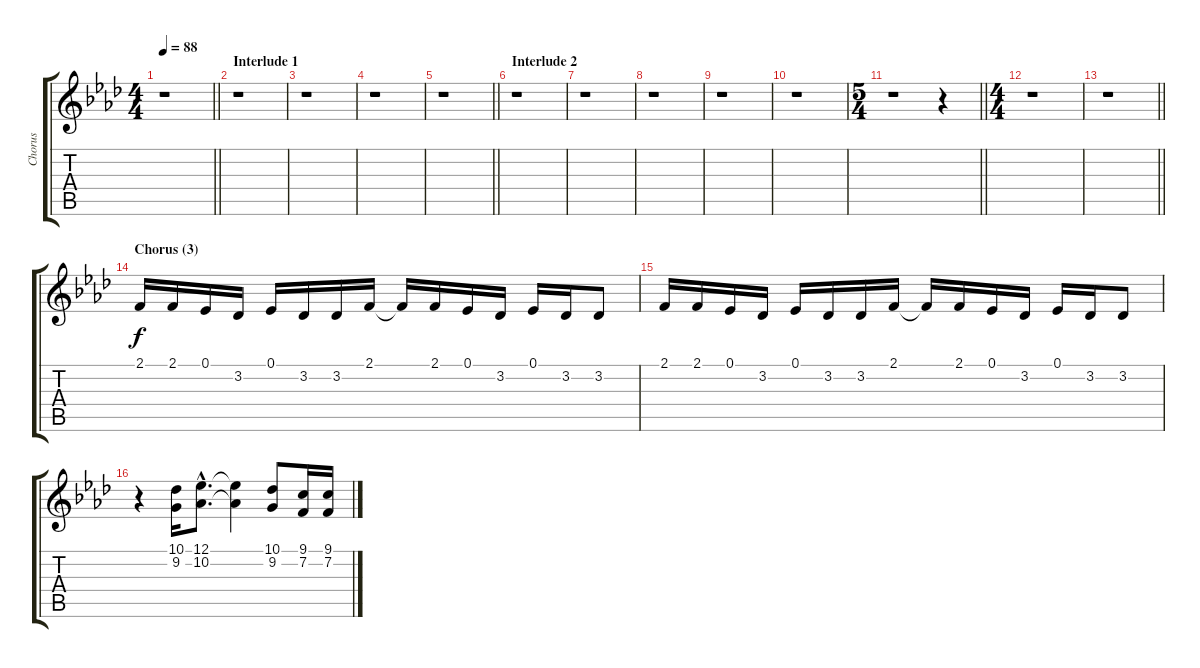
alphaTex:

\track ("Chorus" "Chorus") {instrument sopranosax}
\staff {score tabs}
\tuning (Eb4 Bb3 Gb3 Db3 Ab2 Eb2) {hide}
\ts (4 4)
\tempo 88
\clef g2
\barLineRight lightlight
\ks fminor
r.1{dy f} |
\section ("" "Interlude 1")
r.1 |
r.1 |
r.1 |
\barLineRight lightlight
r.1 |
\section ("" "Interlude 2")
r.1 |
r.1 |
r.1 |
r.1 |
r.1 |
\ts (5 4)
\barLineRight lightlight
r.1 r.4 |
\ts (4 4)
r.1 |
\barLineRight lightlight
r.1 |
\section ("" "Chorus (3)")
2.1.16 2.1.16 0.1.16 3.2.16 0.1.16 3.2.16 3.2.16 2.1.16 2.1{t}.16 2.1.16 0.1.16 3.2.16 0.1.16 3.2.16 3.2.8 |
2.1.16 2.1.16 0.1.16 3.2.16 0.1.16 3.2.16 3.2.16 2.1.16 2.1{t}.16 2.1.16 0.1.16 3.2.16 0.1.16 3.2.16 3.2.8 |
r.4 (10.1 9.2).16 (12.1{hac} 10.2{hac}).8{d} (12.1{t} 10.2{t}).4 (10.1 9.2).8 (9.1 7.2).16 (9.1 7.2).16
